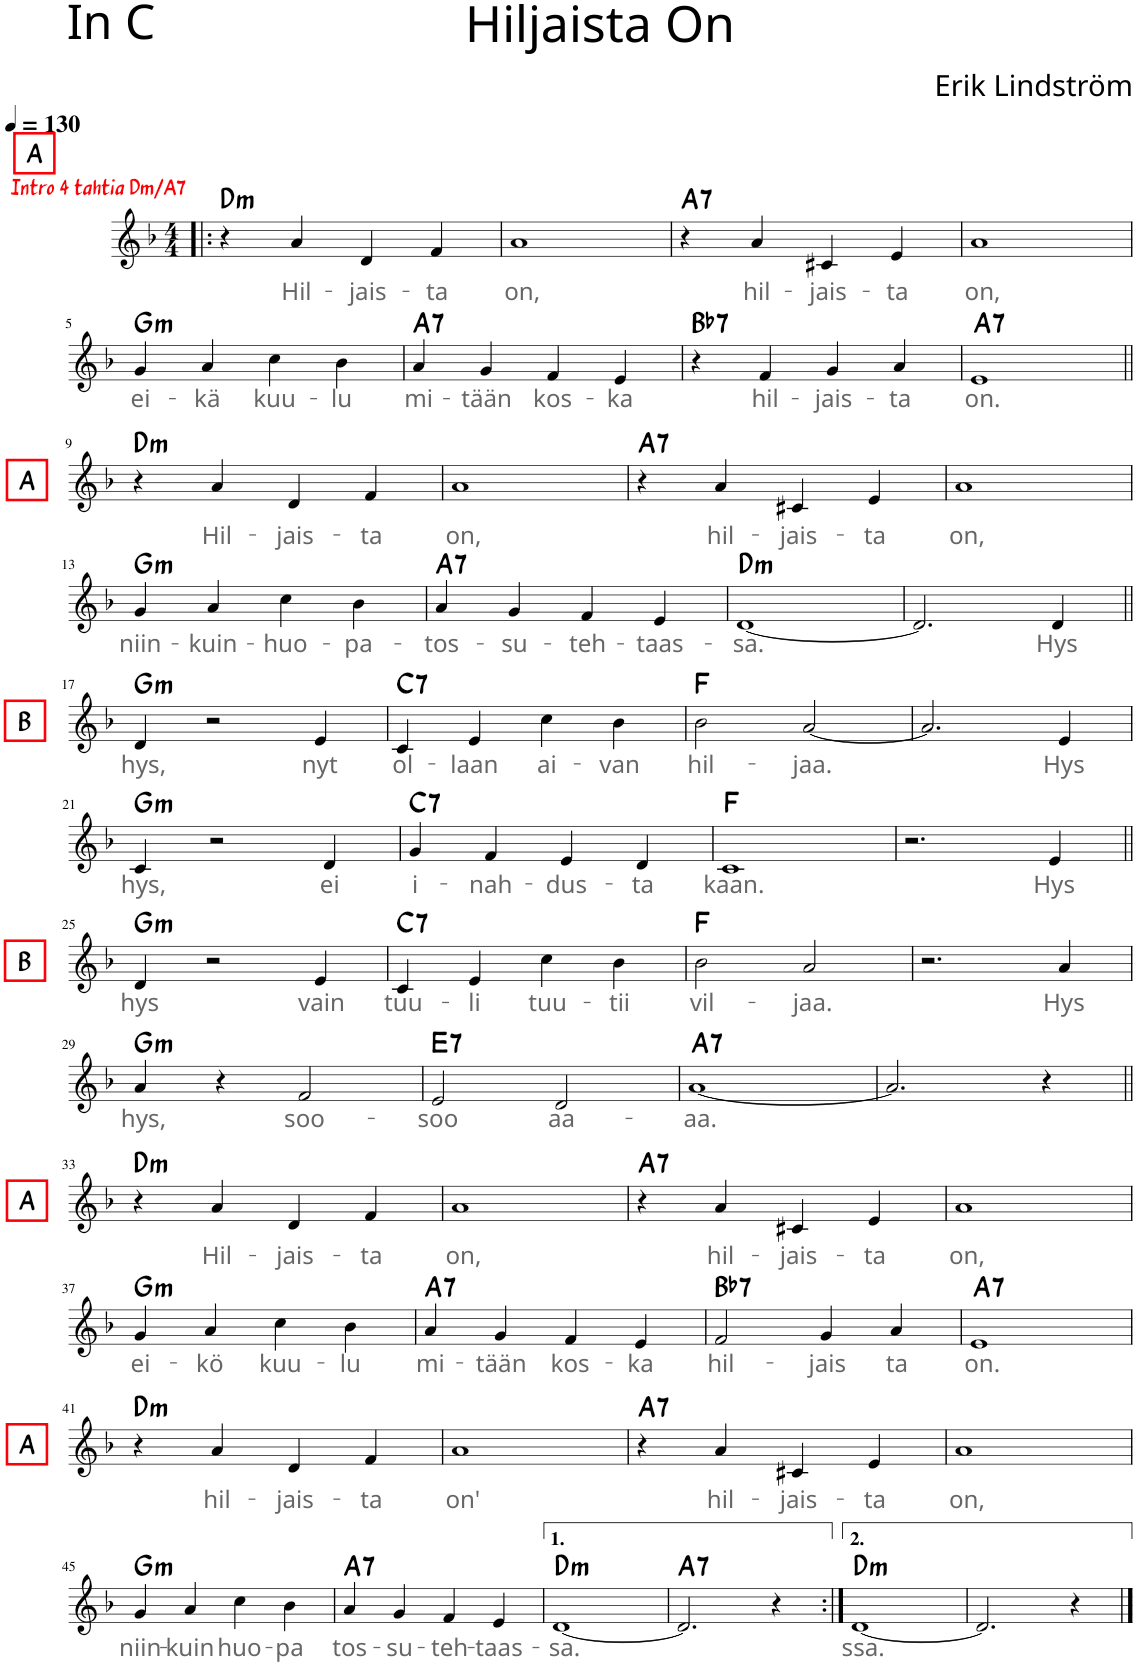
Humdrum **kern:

**kern	**text	**harte
*part1	*part1	*part1
*staff1	*staff1	*
*I"Piano	*	*
*I'Pno.	*	*
*clefG2	*	*
*k[b-]	*	*
*M4/4	*	*
*MM130	*	*
=1!|:	=1!|:	=1!|:
!LO:TX:a:B:t=A	!	!
!LO:TX:a:color=#FC0107:t=Intro 4 tahtia Dm/A7	!	!LO:H:kt=m
4r	.	D:min
!	!LO:LY:b:color=#666666	!
4a/	Hil-	.
!	!LO:LY:b:color=#666666	!
4d/	-jais-	.
!	!LO:LY:b:color=#666666	!
4f/	-ta	.
=2	=2	=2
!	!LO:LY:b:color=#666666	!
1a	on,	.
=3	=3	=3
!	!	!LO:H:kt=7
4r	.	A:7
!	!LO:LY:b:color=#666666	!
4a/	hil-	.
!	!LO:LY:b:color=#666666	!
4c#X/	-jais-	.
!	!LO:LY:b:color=#666666	!
4e/	-ta	.
=4	=4	=4
!	!LO:LY:b:color=#666666	!
1a	on,	.
!!LO:LB:g=z
=5	=5	=5
!	!LO:LY:b:color=#666666	!LO:H:kt=m
4g/	ei-	G:min
!	!LO:LY:b:color=#666666	!
4a/	-kä	.
!	!LO:LY:b:color=#666666	!
4cc\	kuu-	.
!	!LO:LY:b:color=#666666	!
4b-\	-lu	.
=6	=6	=6
!	!LO:LY:b:color=#666666	!LO:H:kt=7
4a/	mi-	A:7
!	!LO:LY:b:color=#666666	!
4g/	-tään	.
!	!LO:LY:b:color=#666666	!
4f/	kos-	.
!	!LO:LY:b:color=#666666	!
4e/	-ka	.
=7	=7	=7
!	!	!LO:H:kt=7
4r	.	Bb:7
!	!LO:LY:b:color=#666666	!
4f/	hil-	.
!	!LO:LY:b:color=#666666	!
4g/	-jais-	.
!	!LO:LY:b:color=#666666	!
4a/	-ta	.
=8	=8	=8
!	!LO:LY:b:color=#666666	!LO:H:kt=7
1e	on.	A:7
!!LO:LB:g=z
=9||	=9||	=9||
!LO:TX:a:B:t=A	!	!LO:H:kt=m
4r	.	D:min
!	!LO:LY:b:color=#666666	!
4a/	Hil-	.
!	!LO:LY:b:color=#666666	!
4d/	-jais-	.
!	!LO:LY:b:color=#666666	!
4f/	-ta	.
=10	=10	=10
!	!LO:LY:b:color=#666666	!
1a	on,	.
=11	=11	=11
!	!	!LO:H:kt=7
4r	.	A:7
!	!LO:LY:b:color=#666666	!
4a/	hil-	.
!	!LO:LY:b:color=#666666	!
4c#X/	-jais-	.
!	!LO:LY:b:color=#666666	!
4e/	-ta	.
=12	=12	=12
!	!LO:LY:b:color=#666666	!
1a	on,	.
!!LO:LB:g=z
=13	=13	=13
!	!LO:LY:b:color=#666666	!LO:H:kt=m
4g/	niin-	G:min
!	!LO:LY:b:color=#666666	!
4a/	-kuin-	.
!	!LO:LY:b:color=#666666	!
4cc\	-huo-	.
!	!LO:LY:b:color=#666666	!
4b-\	-pa-	.
=14	=14	=14
!	!LO:LY:b:color=#666666	!LO:H:kt=7
4a/	-tos-	A:7
!	!LO:LY:b:color=#666666	!
4g/	-su-	.
!	!LO:LY:b:color=#666666	!
4f/	-teh-	.
!	!LO:LY:b:color=#666666	!
4e/	-taas-	.
=15	=15	=15
!	!LO:LY:b:color=#666666	!LO:H:kt=m
[1d	-sa.	D:min
=16	=16	=16
2.d/]	.	.
!	!LO:LY:b:color=#666666	!
4d/	Hys	.
!!LO:LB:g=z
=17||	=17||	=17||
!LO:TX:a:B:t=B	!	!
!	!LO:LY:b:color=#666666	!LO:H:kt=m
4d/	hys,	G:min
2r	.	.
!	!LO:LY:b:color=#666666	!
4e/	nyt	.
=18	=18	=18
!	!LO:LY:b:color=#666666	!LO:H:kt=7
4c/	ol-	C:7
!	!LO:LY:b:color=#666666	!
4e/	-laan	.
!	!LO:LY:b:color=#666666	!
4cc\	ai-	.
!	!LO:LY:b:color=#666666	!
4b-\	-van	.
=19	=19	=19
!	!LO:LY:b:color=#666666	!
2b-\	hil-	F:maj
!	!LO:LY:b:color=#666666	!
[2a/	-jaa.	.
=20	=20	=20
2.a/]	.	.
!	!LO:LY:b:color=#666666	!
4e/	Hys	.
!!LO:LB:g=z
=21	=21	=21
!	!LO:LY:b:color=#666666	!LO:H:kt=m
4c/	hys,	G:min
2r	.	.
!	!LO:LY:b:color=#666666	!
4d/	ei	.
=22	=22	=22
!	!LO:LY:b:color=#666666	!LO:H:kt=7
4g/	i-	C:7
!	!LO:LY:b:color=#666666	!
4f/	-nah-	.
!	!LO:LY:b:color=#666666	!
4e/	-dus-	.
!	!LO:LY:b:color=#666666	!
4d/	-ta	.
=23	=23	=23
!	!LO:LY:b:color=#666666	!
1c	kaan.	F:maj
=24	=24	=24
2.r	.	.
!	!LO:LY:b:color=#666666	!
4e/	Hys	.
!!LO:LB:g=z
=25||	=25||	=25||
!LO:TX:a:B:t=B	!	!
!	!LO:LY:b:color=#666666	!LO:H:kt=m
4d/	hys	G:min
2r	.	.
!	!LO:LY:b:color=#666666	!
4e/	vain	.
=26	=26	=26
!	!LO:LY:b:color=#666666	!LO:H:kt=7
4c/	tuu-	C:7
!	!LO:LY:b:color=#666666	!
4e/	-li	.
!	!LO:LY:b:color=#666666	!
4cc\	tuu-	.
!	!LO:LY:b:color=#666666	!
4b-\	-tii	.
=27	=27	=27
!	!LO:LY:b:color=#666666	!
2b-\	vil-	F:maj
!	!LO:LY:b:color=#666666	!
2a/	-jaa.	.
=28	=28	=28
2.r	.	.
!	!LO:LY:b:color=#666666	!
4a/	Hys	.
!!LO:LB:g=z
=29	=29	=29
!	!LO:LY:b:color=#666666	!LO:H:kt=m
4a/	hys,	G:min
4r	.	.
!	!LO:LY:b:color=#666666	!
2f/	soo-	.
=30	=30	=30
!	!LO:LY:b:color=#666666	!LO:H:kt=7
2e/	-soo	E:7
!	!LO:LY:b:color=#666666	!
2d/	aa-	.
=31	=31	=31
!	!LO:LY:b:color=#666666	!LO:H:kt=7
[1a	-aa.	A:7
=32	=32	=32
2.a/]	.	.
4r	.	.
!!LO:LB:g=z
=33||	=33||	=33||
!LO:TX:a:B:t=A	!	!LO:H:kt=m
4r	.	D:min
!	!LO:LY:b:color=#666666	!
4a/	Hil-	.
!	!LO:LY:b:color=#666666	!
4d/	-jais-	.
!	!LO:LY:b:color=#666666	!
4f/	-ta	.
=34	=34	=34
!	!LO:LY:b:color=#666666	!
1a	on,	.
=35	=35	=35
!	!	!LO:H:kt=7
4r	.	A:7
!	!LO:LY:b:color=#666666	!
4a/	hil-	.
!	!LO:LY:b:color=#666666	!
4c#X/	-jais-	.
!	!LO:LY:b:color=#666666	!
4e/	-ta	.
=36	=36	=36
!	!LO:LY:b:color=#666666	!
1a	on,	.
!!LO:LB:g=z
=37	=37	=37
!	!LO:LY:b:color=#666666	!LO:H:kt=m
4g/	ei-	G:min
!	!LO:LY:b:color=#666666	!
4a/	-kö	.
!	!LO:LY:b:color=#666666	!
4cc\	kuu-	.
!	!LO:LY:b:color=#666666	!
4b-\	-lu	.
=38	=38	=38
!	!LO:LY:b:color=#666666	!LO:H:kt=7
4a/	mi-	A:7
!	!LO:LY:b:color=#666666	!
4g/	-tään	.
!	!LO:LY:b:color=#666666	!
4f/	kos-	.
!	!LO:LY:b:color=#666666	!
4e/	-ka	.
=39	=39	=39
!	!LO:LY:b:color=#666666	!LO:H:kt=7
2f/	hil-	Bb:7
!	!LO:LY:b:color=#666666	!
4g/	-jais	.
!	!LO:LY:b:color=#666666	!
4a/	ta	.
=40	=40	=40
!	!LO:LY:b:color=#666666	!LO:H:kt=7
1e	on.	A:7
!!LO:LB:g=z
=41	=41	=41
!LO:TX:a:B:t=A	!	!LO:H:kt=m
4r	.	D:min
!	!LO:LY:b:color=#666666	!
4a/	hil-	.
!	!LO:LY:b:color=#666666	!
4d/	-jais-	.
!	!LO:LY:b:color=#666666	!
4f/	-ta	.
=42	=42	=42
!	!LO:LY:b:color=#666666	!
1a	on'	.
=43	=43	=43
!	!	!LO:H:kt=7
4r	.	A:7
!	!LO:LY:b:color=#666666	!
4a/	hil-	.
!	!LO:LY:b:color=#666666	!
4c#X/	-jais-	.
!	!LO:LY:b:color=#666666	!
4e/	-ta	.
=44	=44	=44
!	!LO:LY:b:color=#666666	!
1a	on,	.
!!LO:LB:g=z
=45	=45	=45
!	!LO:LY:b:color=#666666	!LO:H:kt=m
4g/	niin-	G:min
!	!LO:LY:b:color=#666666	!
4a/	-kuin	.
!	!LO:LY:b:color=#666666	!
4cc\	huo-	.
!	!LO:LY:b:color=#666666	!
4b-\	-pa	.
=46	=46	=46
!	!LO:LY:b:color=#666666	!LO:H:kt=7
4a/	tos-	A:7
!	!LO:LY:b:color=#666666	!
4g/	-su-	.
!	!LO:LY:b:color=#666666	!
4f/	-teh-	.
!	!LO:LY:b:color=#666666	!
4e/	-taas-	.
=47	=47	=47
!	!LO:LY:b:color=#666666	!LO:H:kt=m
[1d	-sa.	D:min
=48	=48	=48
!	!	!LO:H:kt=7
2.d/]	.	A:7
4r	.	.
=49:|!	=49:|!	=49:|!
!	!LO:LY:b:color=#666666	!LO:H:kt=m
[1d	ssa.	D:min
=50	=50	=50
2.d/]	.	.
4r	.	.
==	==	==
*-	*-	*-
